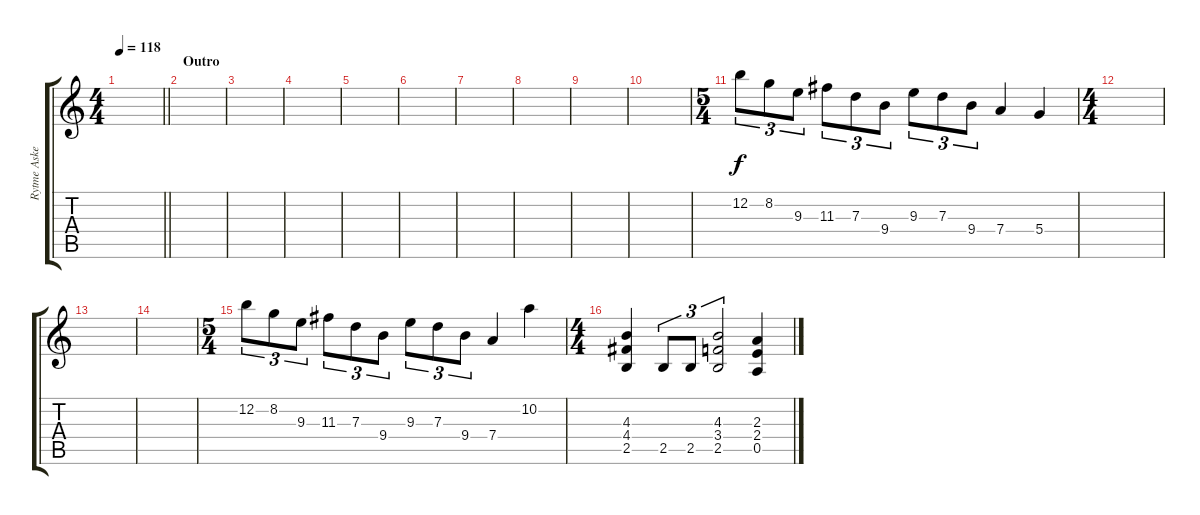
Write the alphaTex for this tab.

\track ("Rytme Aske" "Rytme Aske") {instrument overdrivenguitar}
\staff {score tabs}
\tuning (E4 B3 G3 D3 A2 E2) {hide}
\ts (4 4)
\tempo 118
\clef g2
\barLineRight lightlight
\ks c
|
\section ("" "Outro")
|
|
|
|
|
|
|
|
|
\ts (5 4)
12.2.8{tu (3 2)} 8.2.8{tu (3 2)} 9.3.8{tu (3 2)} 11.3.8{tu (3 2)} 7.3.8{tu (3 2)} 9.4.8{tu (3 2)} 9.3.8{tu (3 2)} 7.3.8{tu (3 2)} 9.4.8{tu (3 2)} 7.4.4 5.4.4 |
\ts (4 4)
|
|
|
\ts (5 4)
12.2.8{tu (3 2)} 8.2.8{tu (3 2)} 9.3.8{tu (3 2)} 11.3.8{tu (3 2)} 7.3.8{tu (3 2)} 9.4.8{tu (3 2)} 9.3.8{tu (3 2)} 7.3.8{tu (3 2)} 9.4.8{tu (3 2)} 7.4.4 10.2.4 |
\ts (4 4)
(4.3 4.4 2.5).4 2.5.8{tu (3 2)} 2.5.8{tu (3 2)} (4.3 3.4 2.5).2{tu (3 2)} (2.3 2.4 0.5).4
